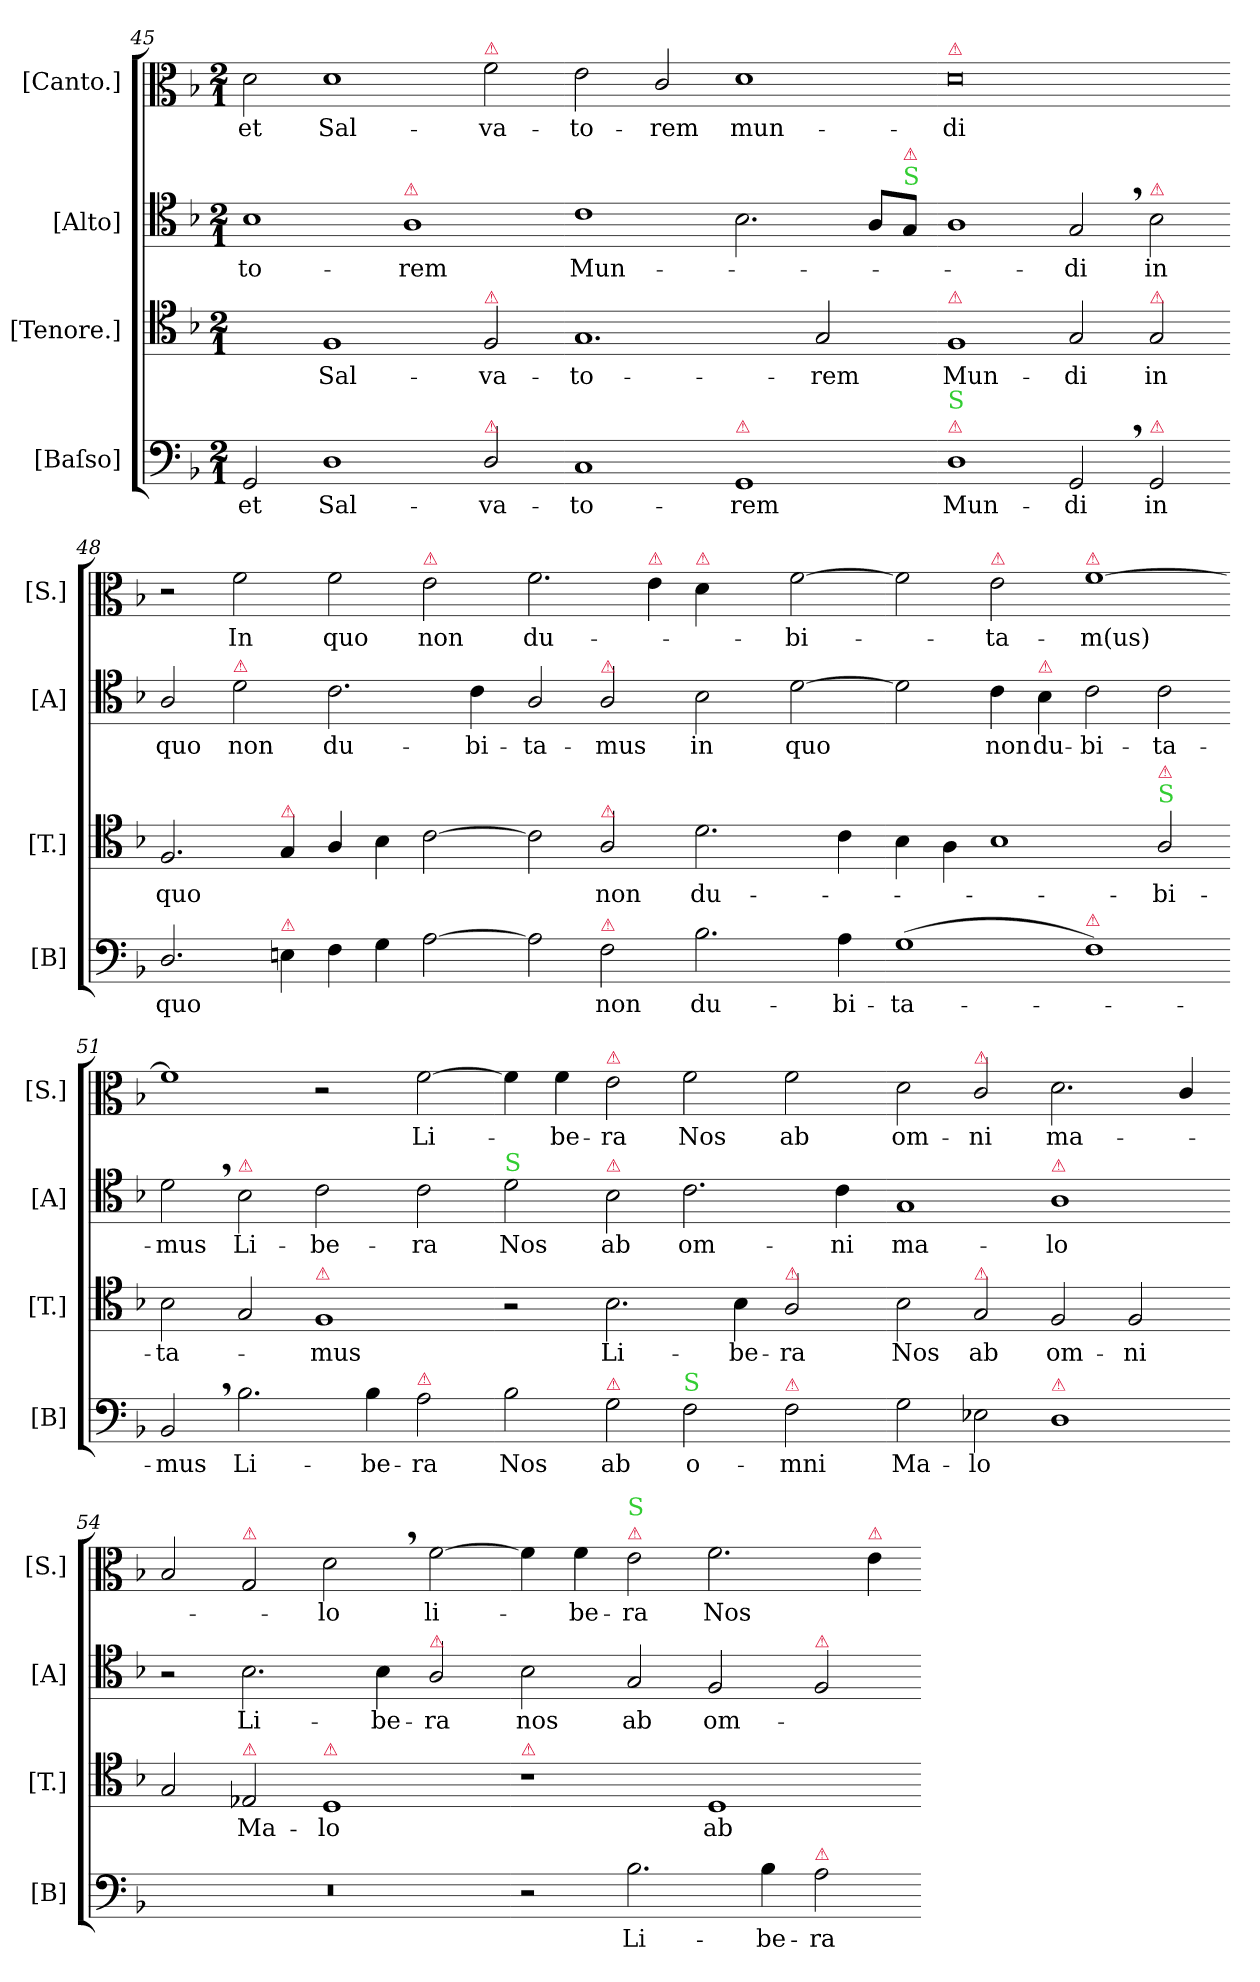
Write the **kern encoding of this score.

**kern	**text	**kern	**text	**kern	**text	**kern	**text
*part4	*part4	*part3	*part3	*part2	*part2	*part1	*part1
*staff4	*staff4	*staff3	*staff3	*staff2	*staff2	*staff1	*staff1
*I"[Baſso]	*	*I"[Tenore.]	*	*I"[Alto]	*	*I"[Canto.]	*
*I'[B]	*	*I'[T.]	*	*I'[A]	*	*I'[S.]	*
*clefF4	*	*clefC4	*	*clefC4	*	*clefC3	*
*k[b-]	*	*k[b-]	*	*k[b-]	*	*k[b-]	*
*M2/1	*	*M2/1	*	*M2/1	*	*M2/1	*
=45	=45	=45	=45	=45	=45	=45	=45
2GG/	et	2ryy	.	1B-	-to-	2d\	et
1D	Sal-	1F	Sal-	.	.	1d	Sal-
!	!	!	!	!LO:TX:a:color=crimson:t=⚠	!	!	!
.	.	.	.	1A	-rem	.	.
!	!	!	!	!	!	!LO:TX:a:color=crimson:t=⚠	!
!	!	!LO:TX:a:color=crimson:t=⚠	!	!	!	!	!
!LO:TX:a:color=crimson:t=⚠	!	!	!	!	!	!	!
2D/	-va-	2F/	-va-	.	.	2f\	-va-
=46-	=46-	=46-	=46-	=46-	=46-	=46-	=46-
1C	-to-	1.G	-to-	1c	Mun-	2e\	-to-
.	.	.	.	.	.	2c/	-rem
!LO:TX:a:color=crimson:t=⚠	!	!	!	!	!	!	!
1GG	-rem	.	.	2.B-\	.	1d	mun-
.	.	2G/	-rem	.	.	.	.
.	.	.	.	8A/L	.	.	.
!	!	!	!	!LO:TX:a:color=limegreen:t=S	!	!	!
!	!	!	!	!LO:TX:a:color=crimson:t=⚠	!	!	!
.	.	.	.	8G/J	.	.	.
=47-	=47-	=47-	=47-	=47-	=47-	=47-	=47-
!	!	!	!	!	!	!LO:TX:a:color=crimson:t=⚠	!
!	!	!LO:TX:a:color=crimson:t=⚠	!	!	!	!	!
!LO:TX:a:color=crimson:t=⚠	!	!	!	!	!	!	!
!LO:TX:a:color=limegreen:t=S	!	!	!	!	!	!	!
1D	Mun-	1F	Mun-	1A	.	0d	-di
2GG,</	-di	2G/	-di	2G,</	-di	.	.
!	!	!	!	!LO:TX:a:color=crimson:t=⚠	!	!	!
!	!	!LO:TX:a:color=crimson:t=⚠	!	!	!	!	!
!LO:TX:a:color=crimson:t=⚠	!	!	!	!	!	!	!
2GG/	in	2G/	in	2B-\	in	.	.
=48-	=48-	=48-	=48-	=48-	=48-	=48-	=48-
2.D/	quo	2.F/	quo	2A/	quo	2r	.
!	!	!	!	!LO:TX:a:color=crimson:t=⚠	!	!	!
.	.	.	.	2d\	non	2f\	In
!	!	!LO:TX:a:color=crimson:t=⚠	!	!	!	!	!
!LO:TX:a:color=crimson:t=⚠	!	!	!	!	!	!	!
4En	.	4G/	.	.	.	.	.
4F\	.	4A/	.	2.c\	du-	2f\	quo
4G\	.	4B-\	.	.	.	.	.
!	!	!	!	!	!	!LO:TX:a:color=crimson:t=⚠	!
[2A\	.	[2c\	.	.	.	2e\	non
.	.	.	.	4c\	-bi-	.	.
=49-	=49-	=49-	=49-	=49-	=49-	=49-	=49-
2A\]	.	2c\]	.	2A/	-ta-	2.f\	du-
!	!	!	!	!LO:TX:a:color=crimson:t=⚠	!	!	!
!	!	!LO:TX:a:color=crimson:t=⚠	!	!	!	!	!
!LO:TX:a:color=crimson:t=⚠	!	!	!	!	!	!	!
2F\	non	2A/	non	2A/	-mus	.	.
!	!	!	!	!	!	!LO:TX:a:color=crimson:t=⚠	!
.	.	.	.	.	.	4e\	.
!	!	!	!	!	!	!LO:TX:a:color=crimson:t=⚠	!
!	!	!	!	!	!LO:LY:i	!	!
2.B-\	du-	2.d\	du-	2B-\	in	4d\	.
.	.	.	.	.	.	4ryy	.
!	!	!	!	!	!LO:LY:i	!	!
.	.	.	.	[2d\	quo	[2f\	-bi-
4A\	-bi-	4c\	.	.	.	.	.
=50-	=50-	=50-	=50-	=50-	=50-	=50-	=50-
(<1G	-ta-	4B-\	.	2d\]	.	2f\]	.
.	.	4A\	.	.	.	.	.
!	!	!	!	!	!	!LO:TX:a:color=crimson:t=⚠	!
!	!	!	!	!	!LO:LY:i	!	!
.	.	1B-	.	4c\	non	2e\	-ta-
!	!	!	!	!LO:TX:a:color=crimson:t=⚠	!	!	!
!	!	!	!	!	!LO:LY:i	!	!
.	.	.	.	4B-\	du-	.	.
!	!	!	!	!	!	!LO:TX:a:color=crimson:t=⚠	!
!LO:TX:a:color=crimson:t=⚠	!	!	!	!	!	!	!
!	!	!	!	!	!LO:LY:i	!	!
1F)	.	.	.	2c\	-bi-	[1f	-m(us)
!	!	!LO:TX:a:color=limegreen:t=S	!	!	!	!	!
!	!	!LO:TX:a:color=crimson:t=⚠	!	!	!	!	!
!	!	!	!	!	!LO:LY:i	!	!
.	.	2A/	-bi-	2c\	-ta-	.	.
=51-	=51-	=51-	=51-	=51-	=51-	=51-	=51-
!	!	!	!	!	!LO:LY:i	!	!
2BB-,</	-mus	2B-\	-ta-	2d,<\	-mus	1f]	.
!	!	!	!	!LO:TX:a:color=crimson:t=⚠	!	!	!
2.B-\	Li-	2G/	.	2B-\	Li-	.	.
!	!	!LO:TX:a:color=crimson:t=⚠	!	!	!	!	!
.	.	1F	-mus	2c\	-be-	2r	.
4B-\	-be-	.	.	.	.	.	.
!LO:TX:a:color=crimson:t=⚠	!	!	!	!	!	!	!
2A\	-ra	.	.	2c\	-ra	[2f\	Li-
=52-	=52-	=52-	=52-	=52-	=52-	=52-	=52-
!	!	!	!	!LO:TX:a:color=limegreen:t=S	!	!	!
2B-\	Nos	2r	.	2d\	Nos	4f\]	.
.	.	.	.	.	.	4f\	-be-
!	!	!	!	!	!	!LO:TX:a:color=crimson:t=⚠	!
!	!	!	!	!LO:TX:a:color=crimson:t=⚠	!	!	!
!LO:TX:a:color=crimson:t=⚠	!	!	!	!	!	!	!
2G\	ab	2.B-\	Li-	2B-\	ab	2e\	-ra
!LO:TX:a:color=limegreen:t=S	!	!	!	!	!	!	!
2F\	o-	.	.	2.c\	om-	2f\	Nos
.	.	4B-\	-be-	.	.	.	.
!	!	!LO:TX:a:color=crimson:t=⚠	!	!	!	!	!
!LO:TX:a:color=crimson:t=⚠	!	!	!	!	!	!	!
2F\	-mni	2A/	-ra	.	.	2f\	ab
.	.	.	.	4c\	-ni	.	.
=53-	=53-	=53-	=53-	=53-	=53-	=53-	=53-
2G\	Ma-	2B-\	Nos	1G	ma-	2d\	om-
!	!	!	!	!	!	!LO:TX:a:color=crimson:t=⚠	!
!	!	!LO:TX:a:color=crimson:t=⚠	!	!	!	!	!
2E-X\	-lo	2G/	ab	.	.	2c/	-ni
!	!	!	!	!LO:TX:a:color=crimson:t=⚠	!	!	!
!LO:TX:a:color=crimson:t=⚠	!	!	!	!	!	!	!
1D	.	2F/	om-	1A	-lo	2.d\	ma-
.	.	2F/	-ni	.	.	.	.
.	.	.	.	.	.	4c/	.
=54-	=54-	=54-	=54-	=54-	=54-	=54-	=54-
0r	.	2G/	.	2r	.	2B-/	.
!	!	!	!	!	!	!LO:TX:a:color=crimson:t=⚠	!
!	!	!LO:TX:a:color=crimson:t=⚠	!	!	!	!	!
!	!	!	!	!	!LO:LY:i	!	!
.	.	2E-X/	Ma-	2.B-\	Li-	2G/	.
!	!	!LO:TX:a:color=crimson:t=⚠	!	!	!	!	!
.	.	1D	-lo	.	.	2d,<\	-lo
!	!	!	!	!	!LO:LY:i	!	!
.	.	.	.	4B-\	-be-	.	.
!	!	!	!	!LO:TX:a:color=crimson:t=⚠	!	!	!
!	!	!	!	!	!LO:LY:i	!	!
.	.	.	.	2A/	-ra	[2f\	li-
=55-	=55-	=55-	=55-	=55-	=55-	=55-	=55-
!	!	!LO:TX:a:color=crimson:t=⚠	!	!	!	!	!
!	!	!	!	!	!LO:LY:i	!	!
2r	.	1r	.	2B-\	nos	4f\]	.
.	.	.	.	.	.	4f\	-be-
!	!	!	!	!	!	!LO:TX:a:color=crimson:t=⚠	!
!	!	!	!	!	!	!LO:TX:a:color=limegreen:t=S	!
!	!LO:LY:i	!	!	!	!LO:LY:i	!	!
2.B-\	Li-	.	.	2G/	ab	2e\	-ra
!	!	!	!	!	!LO:LY:i	!	!
.	.	1D	ab	2F/	om-	2.f\	Nos
!	!LO:LY:i	!	!	!	!	!	!
4B-\	-be-	.	.	.	.	.	.
!	!	!	!	!LO:TX:a:color=crimson:t=⚠	!	!	!
!LO:TX:a:color=crimson:t=⚠	!	!	!	!	!	!	!
!	!LO:LY:i	!	!	!	!	!	!
2A\	-ra	.	.	2F/	.	.	.
!	!	!	!	!	!	!LO:TX:a:color=crimson:t=⚠	!
.	.	.	.	.	.	4e\	.
=-	=-	=-	=-	=-	=-	=-	=-
*-	*-	*-	*-	*-	*-	*-	*-
